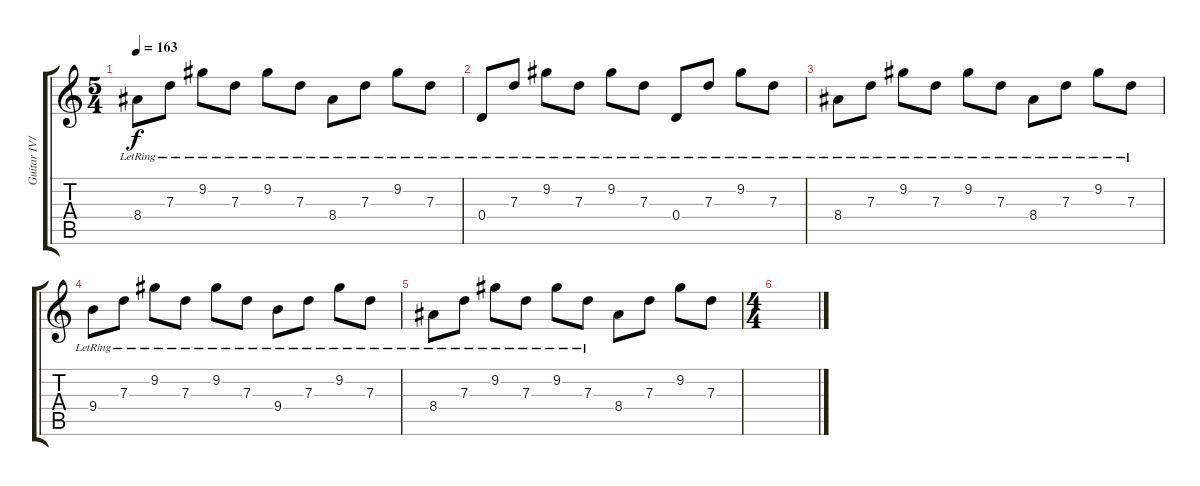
\track ("Guitar IV/Overdub" "Guitar IV/") {instrument overdrivenguitar}
\staff {score tabs}
\tuning (E4 B3 G3 D3 A2 D2) {hide}
\ts (5 4)
\tempo 163
\clef g2
\ks c
8.4{lr}.8{dy f} 7.3{lr}.8 9.2{lr}.8 7.3{lr}.8 9.2{lr}.8 7.3{lr}.8 8.4{lr}.8 7.3{lr}.8 9.2{lr}.8 7.3{lr}.8 |
0.4{lr}.8 7.3{lr}.8 9.2{lr}.8 7.3{lr}.8 9.2{lr}.8 7.3{lr}.8 0.4{lr}.8 7.3{lr}.8 9.2{lr}.8 7.3{lr}.8 |
8.4{lr}.8 7.3{lr}.8 9.2{lr}.8 7.3{lr}.8 9.2{lr}.8 7.3{lr}.8 8.4{lr}.8 7.3{lr}.8 9.2{lr}.8 7.3{lr}.8 |
9.4{lr}.8 7.3{lr}.8 9.2{lr}.8 7.3{lr}.8 9.2{lr}.8 7.3{lr}.8 9.4{lr}.8 7.3{lr}.8 9.2{lr}.8 7.3{lr}.8 |
8.4{lr}.8 7.3{lr}.8 9.2{lr}.8 7.3{lr}.8 9.2{lr}.8 7.3{lr}.8 8.4.8 7.3.8 9.2.8 7.3.8 |
\ts (4 4)
